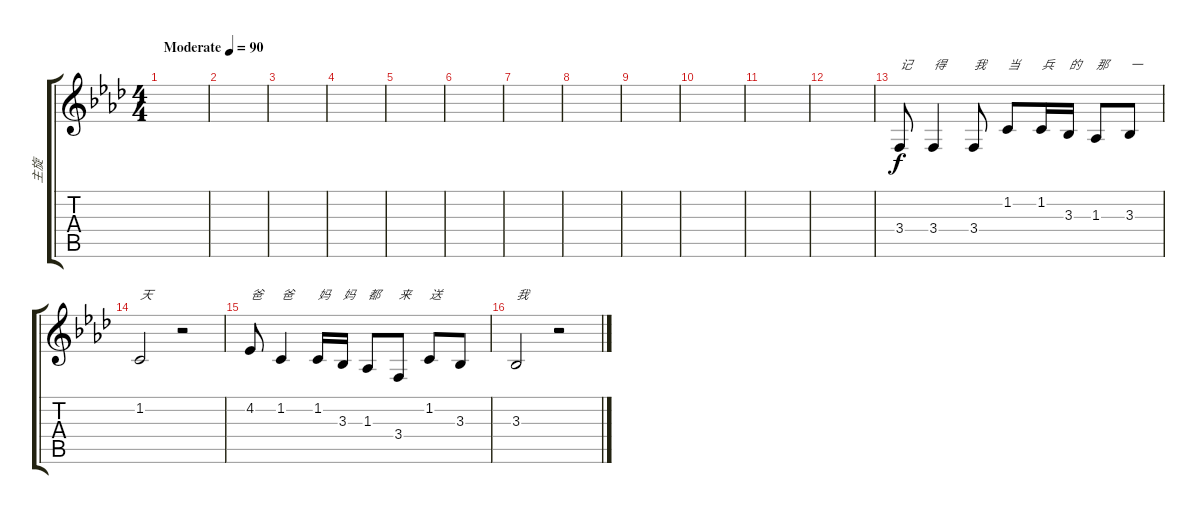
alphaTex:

\track ("主旋" "主旋") {instrument trombone}
\staff {score tabs}
\tuning (E4 B3 G3 D3 A2 E2) {hide}
\ts (4 4)
\tempo (90 "Moderate")
\clef g2
\ks ab
|
|
|
|
|
|
|
|
|
|
|
|
3.4.8{txt "记"} 3.4.4{txt "得"} 3.4.8{txt "我"} 1.2.8{txt "当"} 1.2.16{txt "兵"} 3.3.16{txt "的"} 1.3.8{txt "那"} 3.3.8{txt "一"} |
1.2.2{txt "天"} r.2 |
4.2.8{txt "爸"} 1.2.4{txt "爸"} 1.2.16{txt "妈"} 3.3.16{txt "妈"} 1.3.8{txt "都"} 3.4.8{txt "来"} 1.2.8{txt "送"} 3.3.8 |
3.3.2{txt "我"} r.2
